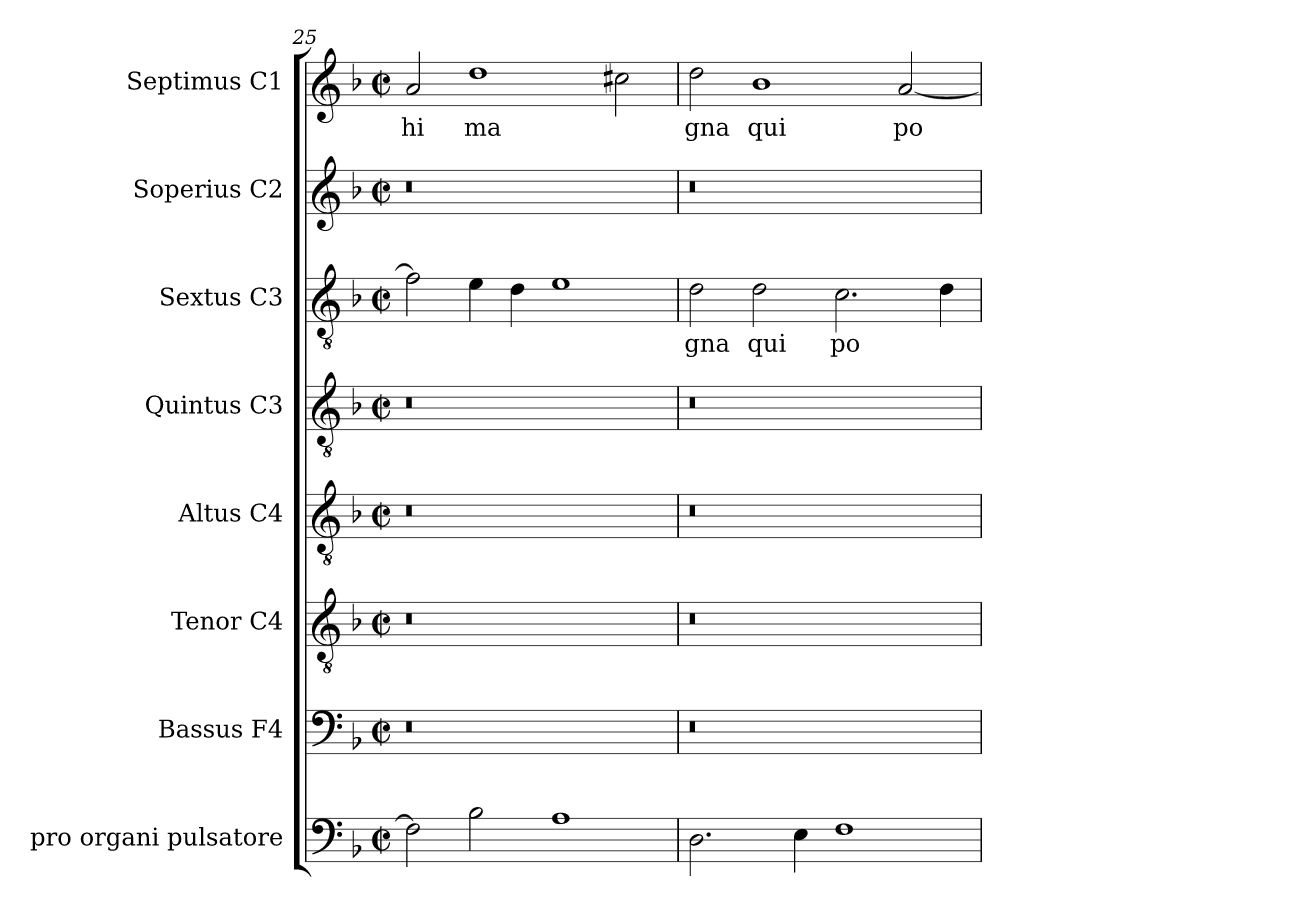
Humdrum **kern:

**kern	**text	**kern	**kern	**kern	**kern	**kern	**text	**kern	**kern	**text
*part8	*part8	*part7	*part6	*part5	*part4	*part3	*part3	*part2	*part1	*part1
*staff8	*staff8	*staff7	*staff6	*staff5	*staff4	*staff3	*staff3	*staff2	*staff1	*staff1
*I"pro organi  pulsatore	*	*I"Bassus  F4	*I"Tenor  C4	*I"Altus  C4	*I"Quintus  C3	*I"Sextus  C3	*	*I"Soperius  C2	*I"Septimus  C1	*
*clefF4	*	*clefF4	*clefGv2	*clefGv2	*clefGv2	*clefGv2	*	*clefG2	*clefG2	*
*k[b-]	*	*k[b-]	*k[b-]	*k[b-]	*k[b-]	*k[b-]	*	*k[b-]	*k[b-]	*
*F:	*	*F:	*F:	*F:	*F:	*F:	*	*F:	*F:	*
*M2/2	*	*M2/2	*M2/2	*M2/2	*M2/2	*M2/2	*	*M2/2	*M2/2	*
*met(c|)	*	*met(c|)	*met(c|)	*met(c|)	*met(c|)	*met(c|)	*	*met(c|)	*met(c|)	*
=25	=25	=25	=25	=25	=25	=25	=25	=25	=25	=25
!	!LO:LY:a:cj	!	!	!	!	!	!LO:LY:b:cj	!	!	!LO:LY:b:cj
2F\]	.	0r	0r	0r	0r	2f\]	--	0r	2a/	-hi
!	!LO:LY:a:cj	!	!	!	!	!	!LO:LY:b:cj	!	!	!LO:LY:b:cj
2B-\	.	.	.	.	.	4e\	--	.	1dd	ma-
!	!	!	!	!	!	!	!LO:LY:b:cj	!	!	!
.	.	.	.	.	.	4d\	--	.	.	.
!	!LO:LY:a:cj	!	!	!	!	!	!LO:LY:b:cj	!	!	!
1A	.	.	.	.	.	1e	--	.	.	.
!	!	!	!	!	!	!	!	!	!	!LO:LY:b:cj
.	.	.	.	.	.	.	.	.	2cc#X\	--
=26	=26	=26	=26	=26	=26	=26	=26	=26	=26	=26
!	!LO:LY:a:cj	!	!	!	!	!	!LO:LY:b:cj	!	!	!LO:LY:b:cj
2.D\	.	0r	0r	0r	0r	2d\	-gna	0r	2dd\	-gna
!	!	!	!	!	!	!	!LO:LY:b:cj	!	!	!LO:LY:b:cj
.	.	.	.	.	.	2d\	qui	.	1b-	qui
!	!LO:LY:a:cj	!	!	!	!	!	!	!	!	!
4E\	.	.	.	.	.	.	.	.	.	.
!	!LO:LY:a:cj	!	!	!	!	!	!LO:LY:b:cj	!	!	!
1F	.	.	.	.	.	2.c\	po-	.	.	.
!	!	!	!	!	!	!	!	!	!	!LO:LY:b:cj
.	.	.	.	.	.	.	.	.	[<2a/	po-
!	!	!	!	!	!	!	!LO:LY:b:cj	!	!	!
.	.	.	.	.	.	4d\	--	.	.	.
=	=	=	=	=	=	=	=	=	=	=
*-	*-	*-	*-	*-	*-	*-	*-	*-	*-	*-
